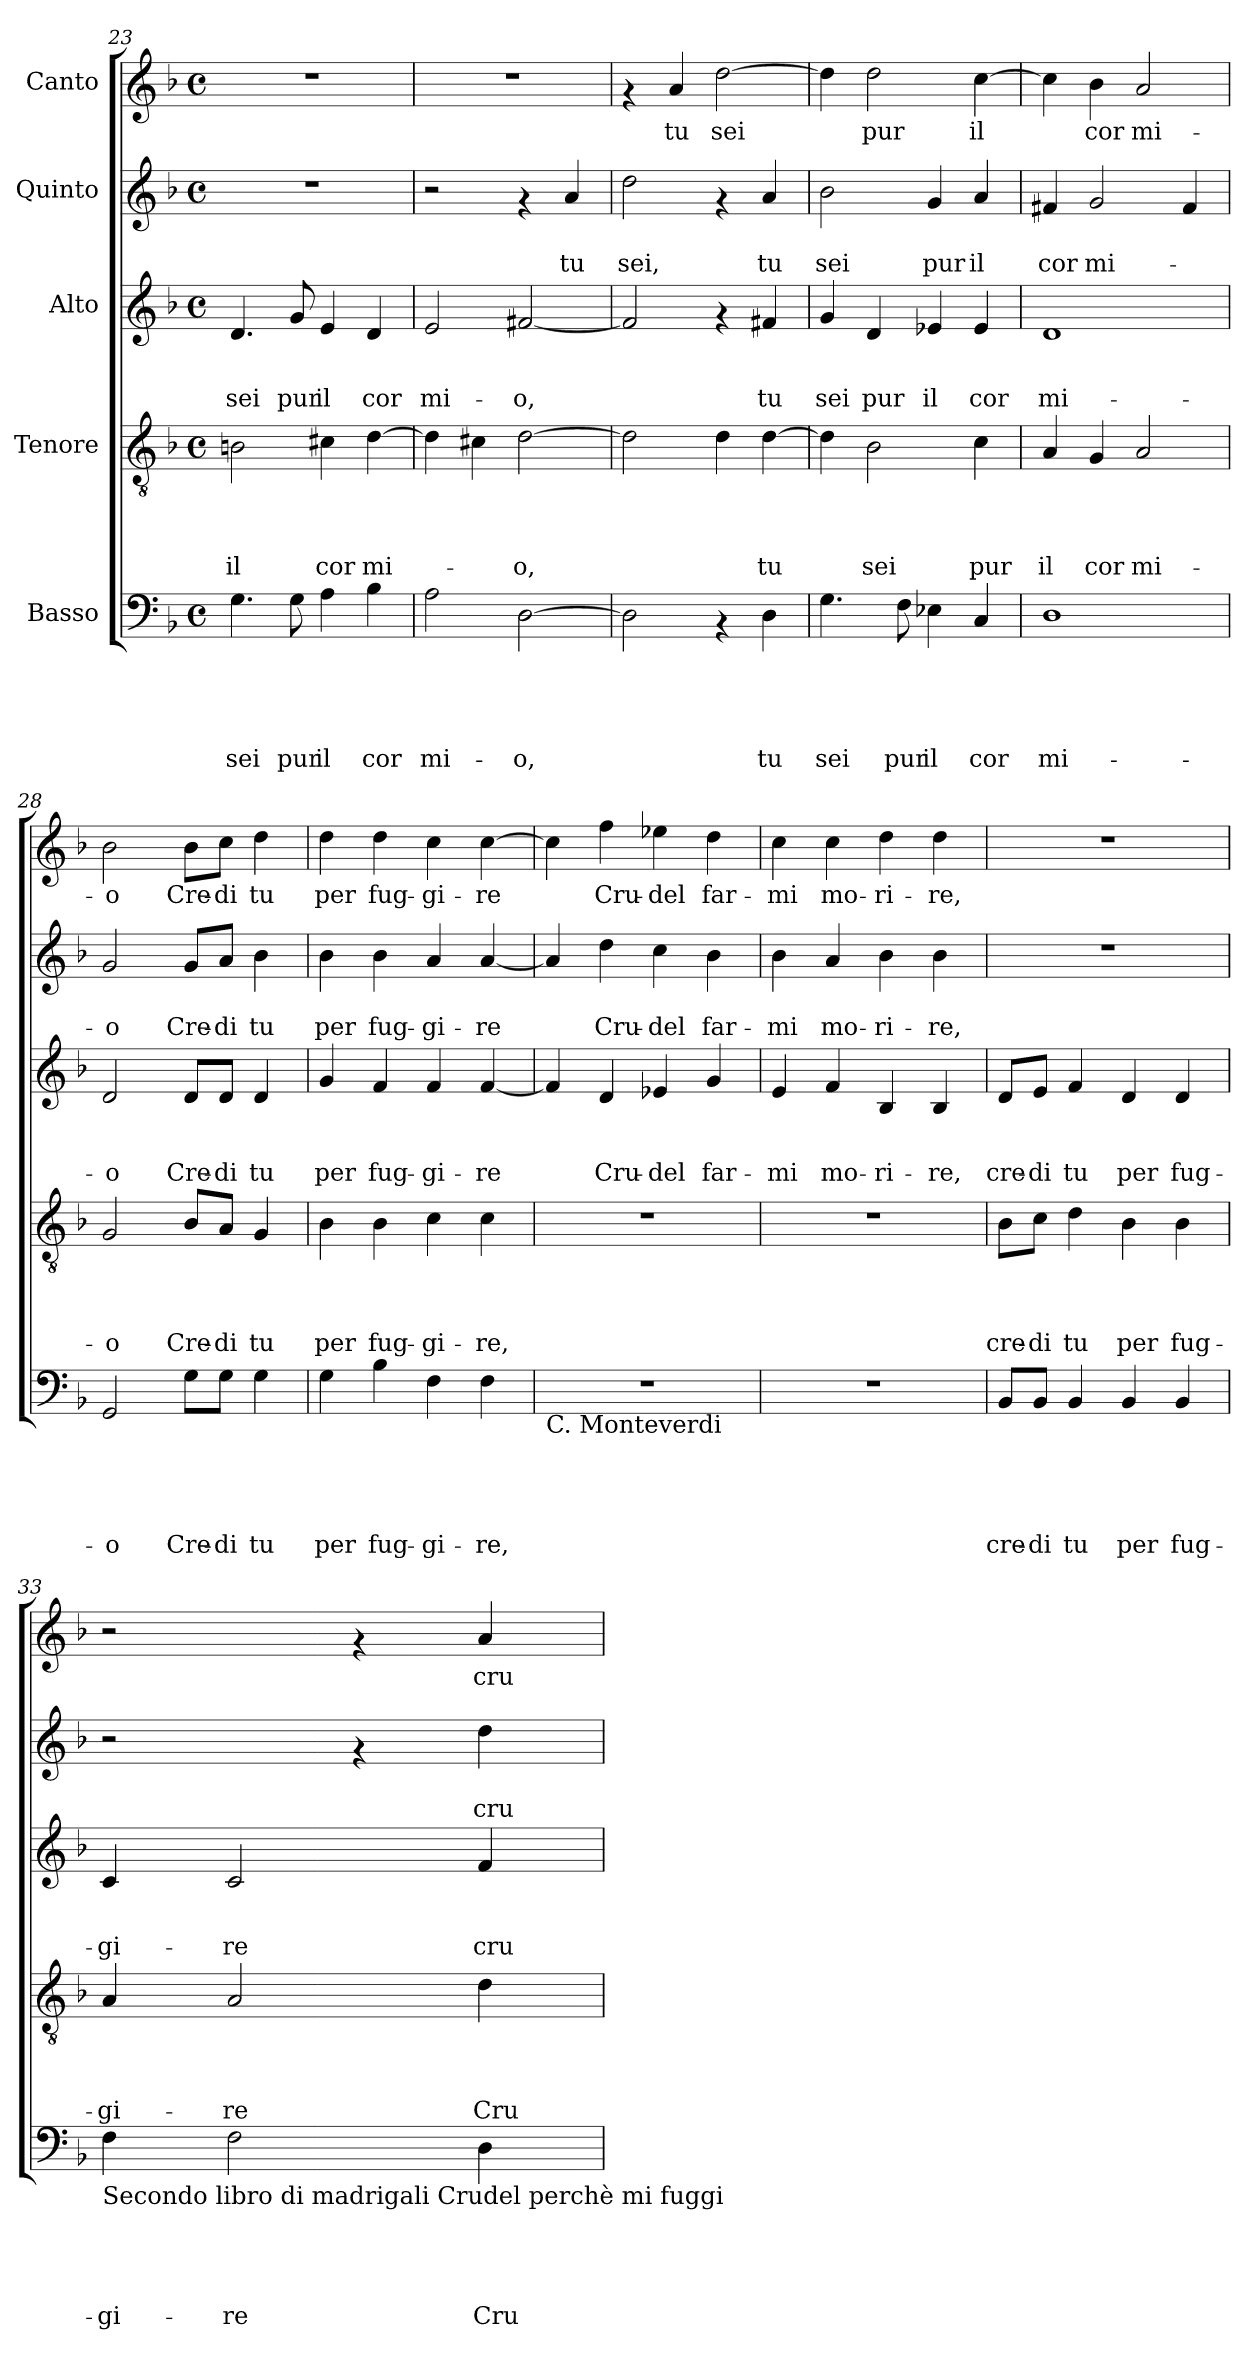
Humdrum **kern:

**kern	**text	**text	**text	**text	**text	**kern	**text	**text	**text	**text	**kern	**text	**text	**text	**kern	**text	**text	**kern	**text
*part5	*part5	*part5	*part5	*part5	*part5	*part4	*part4	*part4	*part4	*part4	*part3	*part3	*part3	*part3	*part2	*part2	*part2	*part1	*part1
*staff5	*staff5	*staff5	*staff5	*staff5	*staff5	*staff4	*staff4	*staff4	*staff4	*staff4	*staff3	*staff3	*staff3	*staff3	*staff2	*staff2	*staff2	*staff1	*staff1
*I"Basso	*	*	*	*	*	*I"Tenore	*	*	*	*	*I"Alto	*	*	*	*I"Quinto	*	*	*I"Canto	*
!!LO:LB:g=z
*clefF4	*	*	*	*	*	*clefGv2	*	*	*	*	*clefG2	*	*	*	*clefG2	*	*	*clefG2	*
*k[b-]	*	*	*	*	*	*k[b-]	*	*	*	*	*k[b-]	*	*	*	*k[b-]	*	*	*k[b-]	*
*F:	*	*	*	*	*	*F:	*	*	*	*	*F:	*	*	*	*F:	*	*	*F:	*
*M4/4	*	*	*	*	*	*M4/4	*	*	*	*	*M4/4	*	*	*	*M4/4	*	*	*M4/4	*
*met(c)	*	*	*	*	*	*met(c)	*	*	*	*	*met(c)	*	*	*	*met(c)	*	*	*met(c)	*
=23	=23	=23	=23	=23	=23	=23	=23	=23	=23	=23	=23	=23	=23	=23	=23	=23	=23	=23	=23
!	!	!	!	!	!LO:LY:b	!	!	!	!	!LO:LY:b	!	!	!	!LO:LY:b	!	!	!	!	!
4.G\	.	.	.	.	sei	2Bn\	.	.	.	il	4.d/	.	.	sei	1r	.	.	1r	.
!	!	!	!	!	!LO:LY:b	!	!	!	!	!	!	!	!	!LO:LY:b	!	!	!	!	!
8G\	.	.	.	.	pur	.	.	.	.	.	8g/	.	.	pur	.	.	.	.	.
!	!	!	!	!	!LO:LY:b	!	!	!	!	!LO:LY:b	!	!	!	!LO:LY:b	!	!	!	!	!
4A\	.	.	.	.	il	4c#X\	.	.	.	cor	4e/	.	.	il	.	.	.	.	.
!	!	!	!	!	!LO:LY:b	!	!	!	!	!LO:LY:b	!	!	!	!LO:LY:b	!	!	!	!	!
4B-\	.	.	.	.	cor	[>4d\	.	.	.	mi-	4d/	.	.	cor	.	.	.	.	.
=24	=24	=24	=24	=24	=24	=24	=24	=24	=24	=24	=24	=24	=24	=24	=24	=24	=24	=24	=24
!	!	!	!	!	!LO:LY:b	!	!	!	!	!	!	!	!	!LO:LY:b	!	!	!	!	!
2A\	.	.	.	.	mi-	4d\]	.	.	.	.	2e/	.	.	mi-	2r	.	.	1r	.
.	.	.	.	.	.	4c#X\	.	.	.	.	.	.	.	.	.	.	.	.	.
!	!	!	!	!	!LO:LY:b	!	!	!	!	!LO:LY:b	!	!	!	!LO:LY:b	!	!	!	!	!
[>2D\	.	.	.	.	-o,	[>2d\	.	.	.	-o,	[<2f#X/	.	.	-o,	4rf	.	.	.	.
!	!	!	!	!	!	!	!	!	!	!	!	!	!	!	!	!	!LO:LY:b	!	!
.	.	.	.	.	.	.	.	.	.	.	.	.	.	.	4a/	.	tu	.	.
=25	=25	=25	=25	=25	=25	=25	=25	=25	=25	=25	=25	=25	=25	=25	=25	=25	=25	=25	=25
!	!	!	!	!	!	!	!	!	!	!	!	!	!	!	!	!	!LO:LY:b	!	!
2D\]	.	.	.	.	.	2d\]	.	.	.	.	2f#/]	.	.	.	2dd\	.	sei,	4rf	.
!	!	!	!	!	!	!	!	!	!	!	!	!	!	!	!	!	!	!	!LO:LY:b
.	.	.	.	.	.	.	.	.	.	.	.	.	.	.	.	.	.	4a/	tu
!	!	!	!	!	!	!	!	!	!	!	!	!	!	!	!	!	!	!	!LO:LY:b
4rAA	.	.	.	.	.	4d\	.	.	.	.	4rf	.	.	.	4rf	.	.	[>2dd\	sei
!	!	!	!	!	!LO:LY:b	!	!	!	!	!LO:LY:b	!	!	!	!LO:LY:b	!	!	!LO:LY:b	!	!
4D\	.	.	.	.	tu	[>4d\	.	.	.	tu	4f#X/	.	.	tu	4a/	.	tu	.	.
=26	=26	=26	=26	=26	=26	=26	=26	=26	=26	=26	=26	=26	=26	=26	=26	=26	=26	=26	=26
!	!	!	!	!	!LO:LY:b	!	!	!	!	!	!	!	!	!LO:LY:b	!	!	!LO:LY:b	!	!
4.G\	.	.	.	.	sei	4d\]	.	.	.	.	4g/	.	.	sei	2b-\	.	sei	4dd\]	.
!	!	!	!	!	!	!	!	!	!	!LO:LY:b	!	!	!	!LO:LY:b	!	!	!	!	!LO:LY:b
.	.	.	.	.	.	2B-\	.	.	.	sei	4d/	.	.	pur	.	.	.	2dd\	pur
!	!	!	!	!	!LO:LY:b	!	!	!	!	!	!	!	!	!	!	!	!	!	!
8F\	.	.	.	.	pur	.	.	.	.	.	.	.	.	.	.	.	.	.	.
!	!	!	!	!	!LO:LY:b	!	!	!	!	!	!	!	!	!LO:LY:b	!	!	!LO:LY:b	!	!
4E-X\	.	.	.	.	il	.	.	.	.	.	4e-X/	.	.	il	4g/	.	pur	.	.
!	!	!	!	!	!LO:LY:b	!	!	!	!	!LO:LY:b	!	!	!	!LO:LY:b	!	!	!LO:LY:b	!	!LO:LY:b
4C/	.	.	.	.	cor	4c\	.	.	.	pur	4e-/	.	.	cor	4a/	.	il	[>4cc\	il
=27	=27	=27	=27	=27	=27	=27	=27	=27	=27	=27	=27	=27	=27	=27	=27	=27	=27	=27	=27
!	!	!	!	!	!LO:LY:b	!	!	!	!	!LO:LY:b	!	!	!	!LO:LY:b	!	!	!LO:LY:b	!	!
1D	.	.	.	.	mi-	4A/	.	.	.	il	1d	.	.	mi-	4f#X/	.	cor	4cc\]	.
!	!	!	!	!	!	!	!	!	!	!LO:LY:b	!	!	!	!	!	!	!LO:LY:b	!	!LO:LY:b
.	.	.	.	.	.	4G/	.	.	.	cor	.	.	.	.	2g/	.	mi-	4b-\	cor
!	!	!	!	!	!	!	!	!	!	!LO:LY:b	!	!	!	!	!	!	!	!	!LO:LY:b
.	.	.	.	.	.	2A/	.	.	.	mi-	.	.	.	.	.	.	.	2a/	mi-
.	.	.	.	.	.	.	.	.	.	.	.	.	.	.	4f#/	.	.	.	.
!!LO:PB:g=z
=28	=28	=28	=28	=28	=28	=28	=28	=28	=28	=28	=28	=28	=28	=28	=28	=28	=28	=28	=28
!	!	!	!	!	!LO:LY:b	!	!	!	!	!LO:LY:b	!	!	!	!LO:LY:b	!	!	!LO:LY:b	!	!LO:LY:b
2GG/	.	.	.	.	-o	2G/	.	.	.	-o	2d/	.	.	-o	2g/	.	-o	2b-\	-o
!	!	!	!	!	!LO:LY:b	!	!	!	!	!LO:LY:b	!	!	!	!LO:LY:b	!	!	!LO:LY:b	!	!LO:LY:b
8G\L	.	.	.	.	Cre-	8B-/L	.	.	.	Cre-	8d/L	.	.	Cre-	8g/L	.	Cre-	8b-\L	Cre-
!	!	!	!	!	!LO:LY:b	!	!	!	!	!LO:LY:b	!	!	!	!LO:LY:b	!	!	!LO:LY:b	!	!LO:LY:b
8G\J	.	.	.	.	-di	8A/J	.	.	.	-di	8d/J	.	.	-di	8a/J	.	-di	8cc\J	-di
!	!	!	!	!	!LO:LY:b	!	!	!	!	!LO:LY:b	!	!	!	!LO:LY:b	!	!	!LO:LY:b	!	!LO:LY:b
4G\	.	.	.	.	tu	4G/	.	.	.	tu	4d/	.	.	tu	4b-\	.	tu	4dd\	tu
=29	=29	=29	=29	=29	=29	=29	=29	=29	=29	=29	=29	=29	=29	=29	=29	=29	=29	=29	=29
!	!	!	!	!	!LO:LY:b	!	!	!	!	!LO:LY:b	!	!	!	!LO:LY:b	!	!	!LO:LY:b	!	!LO:LY:b
4G\	.	.	.	.	per	4B-\	.	.	.	per	4g/	.	.	per	4b-\	.	per	4dd\	per
!	!	!	!	!	!LO:LY:b	!	!	!	!	!LO:LY:b	!	!	!	!LO:LY:b	!	!	!LO:LY:b	!	!LO:LY:b
4B-\	.	.	.	.	fug-	4B-\	.	.	.	fug-	4f/	.	.	fug-	4b-\	.	fug-	4dd\	fug-
!	!	!	!	!	!LO:LY:b	!	!	!	!	!LO:LY:b	!	!	!	!LO:LY:b	!	!	!LO:LY:b	!	!LO:LY:b
4F\	.	.	.	.	-gi-	4c\	.	.	.	-gi-	4f/	.	.	-gi-	4a/	.	-gi-	4cc\	-gi-
!	!	!	!	!	!LO:LY:b	!	!	!	!	!LO:LY:b	!	!	!	!LO:LY:b	!	!	!LO:LY:b	!	!LO:LY:b
4F\	.	.	.	.	-re,	4c\	.	.	.	-re,	[<4f/	.	.	-re	[<4a/	.	-re	[>4cc\	-re
=30	=30	=30	=30	=30	=30	=30	=30	=30	=30	=30	=30	=30	=30	=30	=30	=30	=30	=30	=30
!LO:TX:b:t=C. Monteverdi	!	!	!	!	!	!	!	!	!	!	!	!	!	!	!	!	!	!	!
1r	.	.	.	.	.	1r	.	.	.	.	4f/]	.	.	.	4a/]	.	.	4cc\]	.
!	!	!	!	!	!	!	!	!	!	!	!	!	!	!LO:LY:b	!	!	!LO:LY:b	!	!LO:LY:b
.	.	.	.	.	.	.	.	.	.	.	4d/	.	.	Cru-	4dd\	.	Cru-	4ff\	Cru-
!	!	!	!	!	!	!	!	!	!	!	!	!	!	!LO:LY:b	!	!	!LO:LY:b	!	!LO:LY:b
.	.	.	.	.	.	.	.	.	.	.	4e-X/	.	.	-del	4cc\	.	-del	4ee-X\	-del
!	!	!	!	!	!	!	!	!	!	!	!	!	!	!LO:LY:b	!	!	!LO:LY:b	!	!LO:LY:b
.	.	.	.	.	.	.	.	.	.	.	4g/	.	.	far-	4b-\	.	far-	4dd\	far-
=31	=31	=31	=31	=31	=31	=31	=31	=31	=31	=31	=31	=31	=31	=31	=31	=31	=31	=31	=31
!	!	!	!	!	!	!	!	!	!	!	!	!	!	!LO:LY:b	!	!	!LO:LY:b	!	!LO:LY:b
1r	.	.	.	.	.	1r	.	.	.	.	4e/	.	.	-mi	4b-\	.	-mi	4cc\	-mi
!	!	!	!	!	!	!	!	!	!	!	!	!	!	!LO:LY:b	!	!	!LO:LY:b	!	!LO:LY:b
.	.	.	.	.	.	.	.	.	.	.	4f/	.	.	mo-	4a/	.	mo-	4cc\	mo-
!	!	!	!	!	!	!	!	!	!	!	!	!	!	!LO:LY:b	!	!	!LO:LY:b	!	!LO:LY:b
.	.	.	.	.	.	.	.	.	.	.	4B-/	.	.	-ri-	4b-\	.	-ri-	4dd\	-ri-
!	!	!	!	!	!	!	!	!	!	!	!	!	!	!LO:LY:b	!	!	!LO:LY:b	!	!LO:LY:b
.	.	.	.	.	.	.	.	.	.	.	4B-/	.	.	-re,	4b-\	.	-re,	4dd\	-re,
=32	=32	=32	=32	=32	=32	=32	=32	=32	=32	=32	=32	=32	=32	=32	=32	=32	=32	=32	=32
!	!	!	!	!	!LO:LY:b	!	!	!	!	!LO:LY:b	!	!	!	!LO:LY:b	!	!	!	!	!
8BB-/L	.	.	.	.	cre-	8B-\L	.	.	.	cre-	8d/L	.	.	cre-	1r	.	.	1r	.
!	!	!	!	!	!LO:LY:b	!	!	!	!	!LO:LY:b	!	!	!	!LO:LY:b	!	!	!	!	!
8BB-/J	.	.	.	.	-di	8c\J	.	.	.	-di	8e/J	.	.	-di	.	.	.	.	.
!	!	!	!	!	!LO:LY:b	!	!	!	!	!LO:LY:b	!	!	!	!LO:LY:b	!	!	!	!	!
4BB-/	.	.	.	.	tu	4d\	.	.	.	tu	4f/	.	.	tu	.	.	.	.	.
!	!	!	!	!	!LO:LY:b	!	!	!	!	!LO:LY:b	!	!	!	!LO:LY:b	!	!	!	!	!
4BB-/	.	.	.	.	per	4B-\	.	.	.	per	4d/	.	.	per	.	.	.	.	.
!	!	!	!	!	!LO:LY:b	!	!	!	!	!LO:LY:b	!	!	!	!LO:LY:b	!	!	!	!	!
4BB-/	.	.	.	.	fug-	4B-\	.	.	.	fug-	4d/	.	.	fug-	.	.	.	.	.
=33	=33	=33	=33	=33	=33	=33	=33	=33	=33	=33	=33	=33	=33	=33	=33	=33	=33	=33	=33
!LO:TX:b:t=Secondo libro di madrigali Crudel perchè mi fuggi	!	!	!	!	!	!	!	!	!	!	!	!	!	!	!	!	!	!	!
!	!	!	!	!	!LO:LY:b	!	!	!	!	!LO:LY:b	!	!	!	!LO:LY:b	!	!	!	!	!
4F\	.	.	.	.	-gi-	4A/	.	.	.	-gi-	4c/	.	.	-gi-	2r	.	.	2r	.
!	!	!	!	!	!LO:LY:b	!	!	!	!	!LO:LY:b	!	!	!	!LO:LY:b	!	!	!	!	!
2F\	.	.	.	.	-re	2A/	.	.	.	-re	2c/	.	.	-re	.	.	.	.	.
.	.	.	.	.	.	.	.	.	.	.	.	.	.	.	4rf	.	.	4rf	.
!	!	!	!	!	!LO:LY:b	!	!	!	!	!LO:LY:b	!	!	!	!LO:LY:b	!	!	!LO:LY:b	!	!LO:LY:b
4D\	.	.	.	.	Cru	4d\	.	.	.	Cru	4f/	.	.	cru-	4dd\	.	cru-	4a/	cru-
=	=	=	=	=	=	=	=	=	=	=	=	=	=	=	=	=	=	=	=
*-	*-	*-	*-	*-	*-	*-	*-	*-	*-	*-	*-	*-	*-	*-	*-	*-	*-	*-	*-
